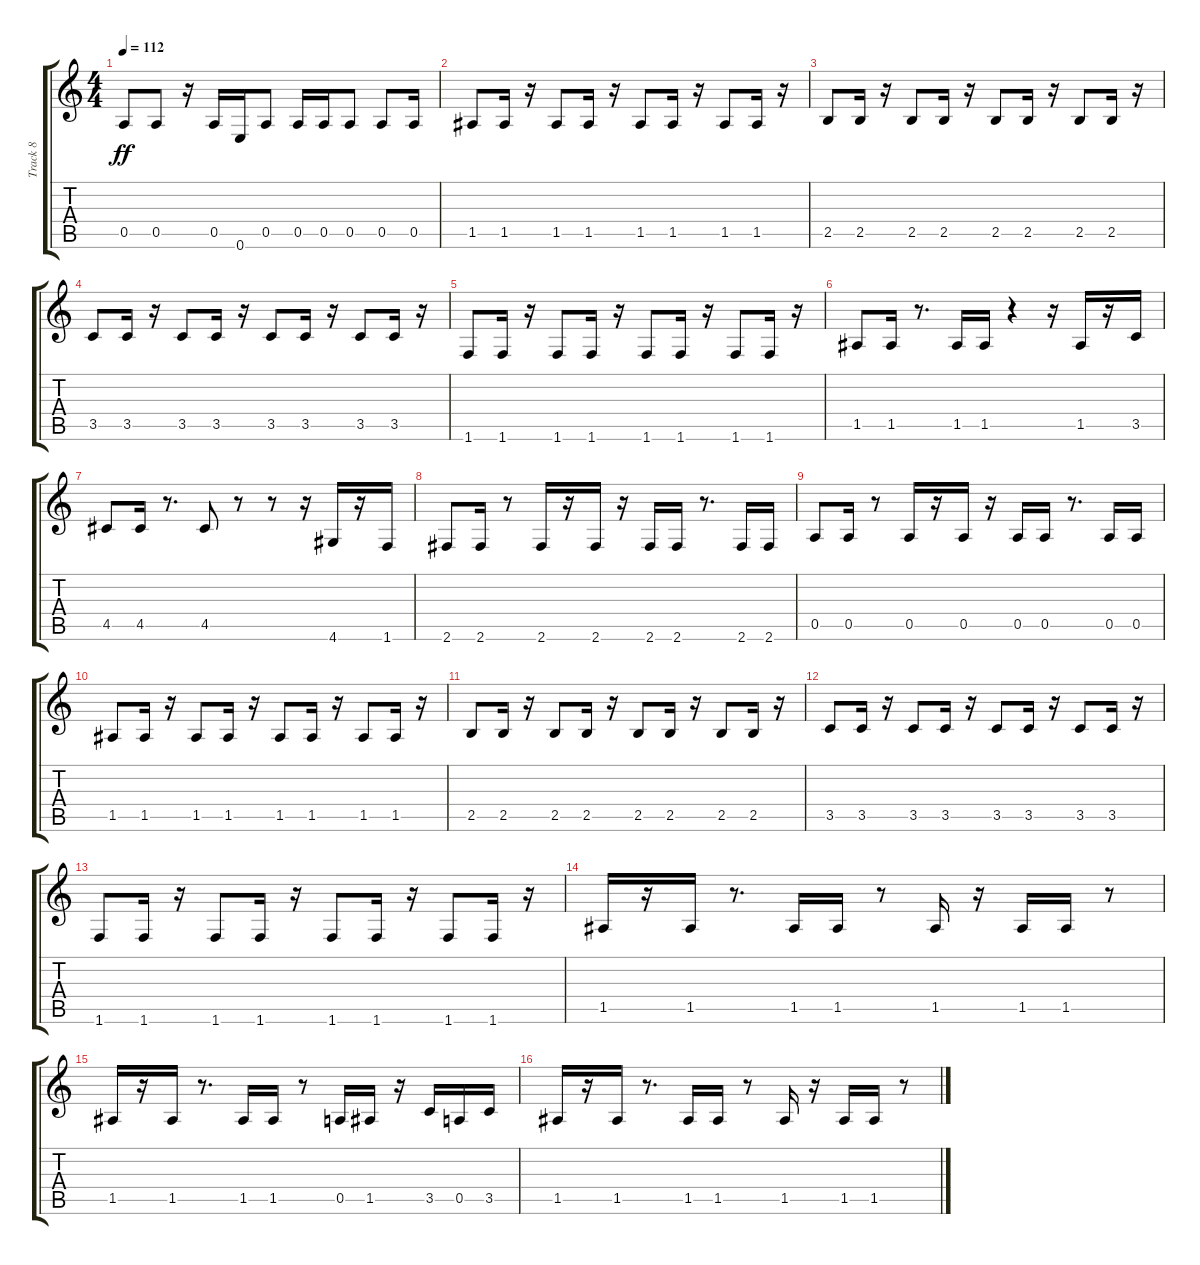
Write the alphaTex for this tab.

\track ("Track 8" "Track 8") {instrument electricbassfinger}
\staff {score tabs}
\tuning (E4 B3 G3 D3 A2 E2) {hide}
\ts (4 4)
\tempo 112
\clef g2
\ks c
0.5.8{dy ff} 0.5.8 r.16 0.5.16 0.6.16 0.5.8 0.5.16 0.5.16 0.5.8 0.5.8 0.5.16 |
1.5.8 1.5.16 r.16 1.5.8 1.5.16 r.16 1.5.8 1.5.16 r.16 1.5.8 1.5.16 r.16 |
2.5.8 2.5.16 r.16 2.5.8 2.5.16 r.16 2.5.8 2.5.16 r.16 2.5.8 2.5.16 r.16 |
3.5.8 3.5.16 r.16 3.5.8 3.5.16 r.16 3.5.8 3.5.16 r.16 3.5.8 3.5.16 r.16 |
1.6.8 1.6.16 r.16 1.6.8 1.6.16 r.16 1.6.8 1.6.16 r.16 1.6.8 1.6.16 r.16 |
1.5.8 1.5.16 r.8{d} 1.5.16 1.5.16 r.4 r.16 1.5.16 r.16 3.5.16 |
4.5.8 4.5.16 r.8{d} 4.5.8 r.8 r.8 r.16 4.6.16 r.16 1.6.16 |
2.6.8 2.6.16 r.8 2.6.16 r.16 2.6.16 r.16 2.6.16 2.6.16 r.8{d} 2.6.16 2.6.16 |
0.5.8 0.5.16 r.8 0.5.16 r.16 0.5.16 r.16 0.5.16 0.5.16 r.8{d} 0.5.16 0.5.16 |
1.5.8 1.5.16 r.16 1.5.8 1.5.16 r.16 1.5.8 1.5.16 r.16 1.5.8 1.5.16 r.16 |
2.5.8 2.5.16 r.16 2.5.8 2.5.16 r.16 2.5.8 2.5.16 r.16 2.5.8 2.5.16 r.16 |
3.5.8 3.5.16 r.16 3.5.8 3.5.16 r.16 3.5.8 3.5.16 r.16 3.5.8 3.5.16 r.16 |
1.6.8 1.6.16 r.16 1.6.8 1.6.16 r.16 1.6.8 1.6.16 r.16 1.6.8 1.6.16 r.16 |
1.5.16 r.16 1.5.16 r.8{d} 1.5.16 1.5.16 r.8 1.5.16 r.16 1.5.16 1.5.16 r.8 |
1.5.16 r.16 1.5.16 r.8{d} 1.5.16 1.5.16 r.8 0.5.16 1.5.16 r.16 3.5.16 0.5.16 3.5.16 |
1.5.16 r.16 1.5.16 r.8{d} 1.5.16 1.5.16 r.8 1.5.16 r.16 1.5.16 1.5.16 r.8
